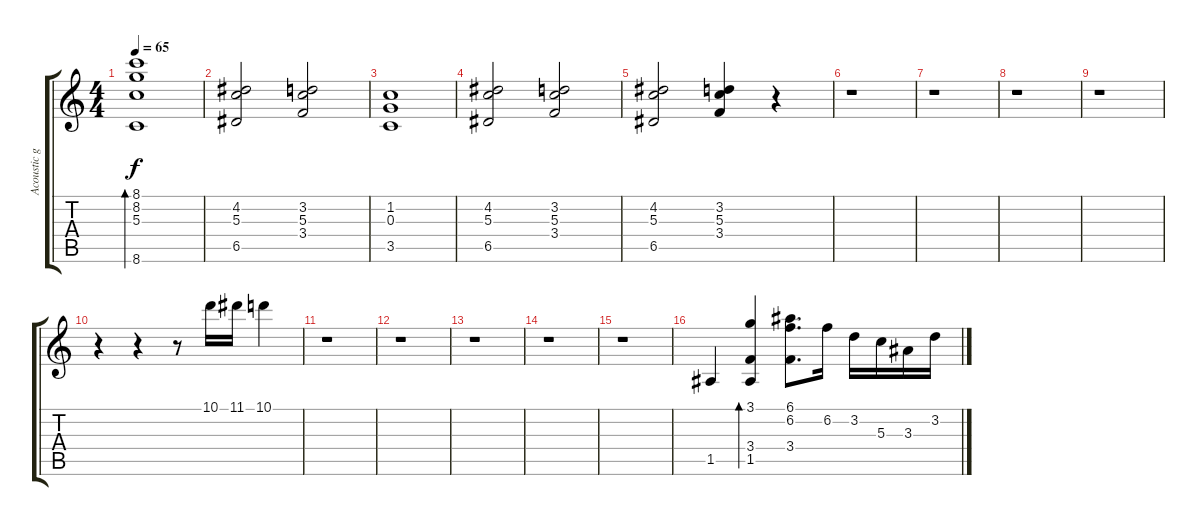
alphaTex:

\track ("Acoustic guitar " "Acoustic g") {instrument acousticguitarnylon}
\staff {score tabs}
\tuning (E4 B3 G3 D3 A2 E2) {hide}
\ts (4 4)
\tempo 65
\clef g2
\ks c
(8.1 8.2 5.3 8.6).1{bd 240 dy f} |
(4.2 5.3 6.5).2 (3.2 5.3 3.4).2 |
(1.2 0.3 3.5).1 |
(4.2 5.3 6.5).2 (3.2 5.3 3.4).2 |
(4.2 5.3 6.5).2 (3.2 5.3 3.4).4 r.4 |
r.1 |
r.1 |
r.1 |
r.1 |
r.4 r.4 r.8 10.1.16 11.1.16 10.1.4 |
r.1 |
r.1 |
r.1 |
r.1 |
r.1 |
1.5.4{volume 9} (3.1 3.4 1.5).4{bd 60} (6.1 6.2 3.4).8{d} 6.2.16 3.2.16 5.3.16 3.3.16 3.2.16
